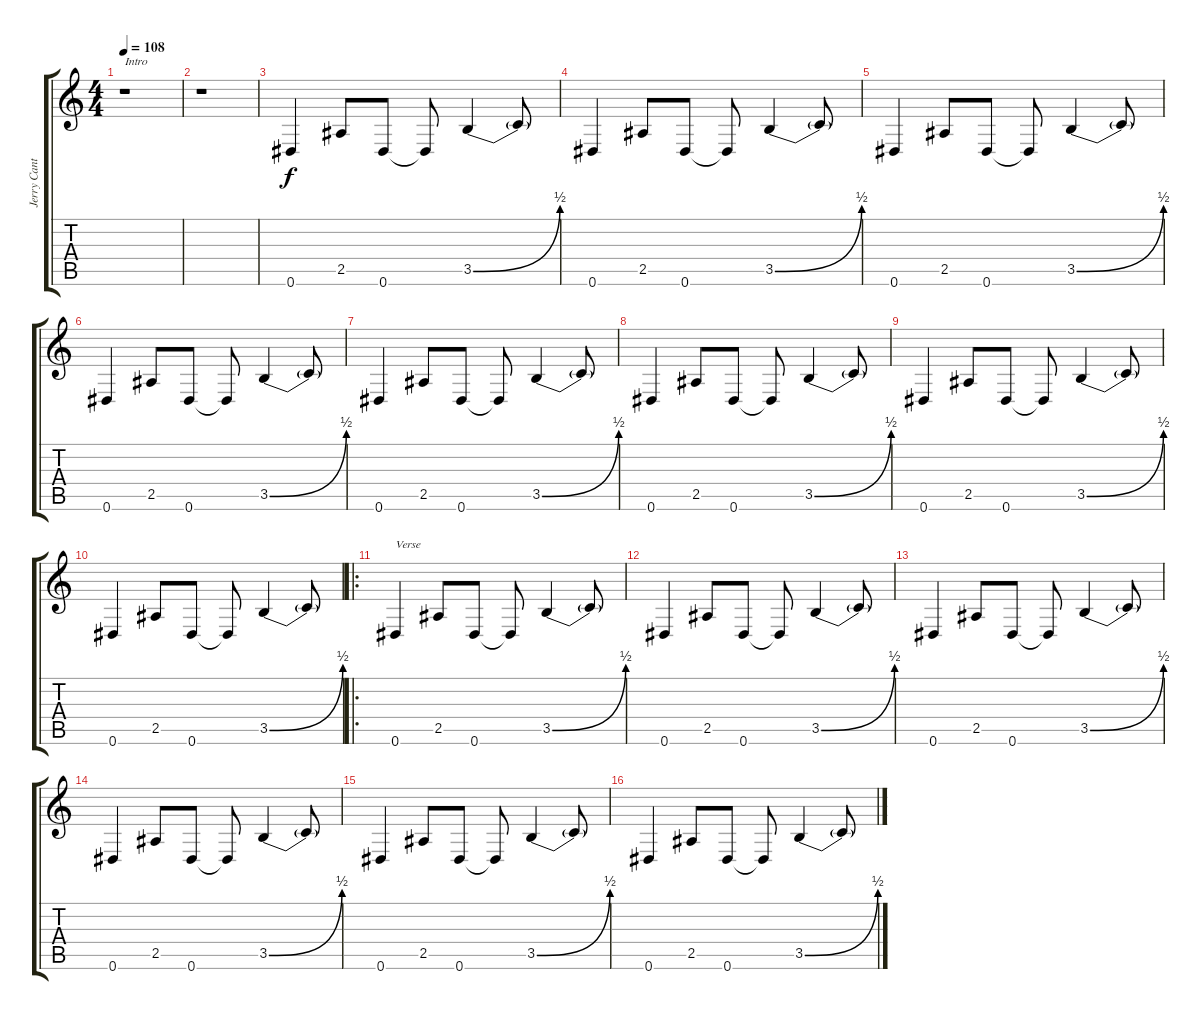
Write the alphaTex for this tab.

\track ("Jerry Cantrell" "Jerry Cant") {instrument acousticguitarsteel}
\staff {score tabs}
\tuning (Eb4 Bb3 Gb3 Db3 Ab2 Eb2) {hide}
\ts (4 4)
\tempo 108
\clef g2
\ks c
r.1{txt "Intro" dy f instrument acousticguitarsteel} |
r.1 |
0.6.4 2.5.8 0.6.8 0.6{t}.8 3.5{be (bend 0 0 60 2)}.4 3.5{t}.8 |
0.6.4 2.5.8 0.6.8 0.6{t}.8 3.5{be (bend 0 0 60 2)}.4 3.5{t}.8 |
0.6.4 2.5.8 0.6.8 0.6{t}.8 3.5{be (bend 0 0 60 2)}.4 3.5{t}.8 |
0.6.4 2.5.8 0.6.8 0.6{t}.8 3.5{be (bend 0 0 60 2)}.4 3.5{t}.8 |
0.6.4 2.5.8 0.6.8 0.6{t}.8 3.5{be (bend 0 0 60 2)}.4 3.5{t}.8 |
0.6.4 2.5.8 0.6.8 0.6{t}.8 3.5{be (bend 0 0 60 2)}.4 3.5{t}.8 |
0.6.4 2.5.8 0.6.8 0.6{t}.8 3.5{be (bend 0 0 60 2)}.4 3.5{t}.8 |
0.6.4 2.5.8 0.6.8 0.6{t}.8 3.5{be (bend 0 0 60 2)}.4 3.5{t}.8 |
\ro
0.6.4{txt "Verse"} 2.5.8 0.6.8 0.6{t}.8 3.5{be (bend 0 0 60 2)}.4 3.5{t}.8 |
0.6.4 2.5.8 0.6.8 0.6{t}.8 3.5{be (bend 0 0 60 2)}.4 3.5{t}.8 |
0.6.4 2.5.8 0.6.8 0.6{t}.8 3.5{be (bend 0 0 60 2)}.4 3.5{t}.8 |
0.6.4 2.5.8 0.6.8 0.6{t}.8 3.5{be (bend 0 0 60 2)}.4 3.5{t}.8 |
0.6.4 2.5.8 0.6.8 0.6{t}.8 3.5{be (bend 0 0 60 2)}.4 3.5{t}.8 |
0.6.4 2.5.8 0.6.8 0.6{t}.8 3.5{be (bend 0 0 60 2)}.4 3.5{t}.8
